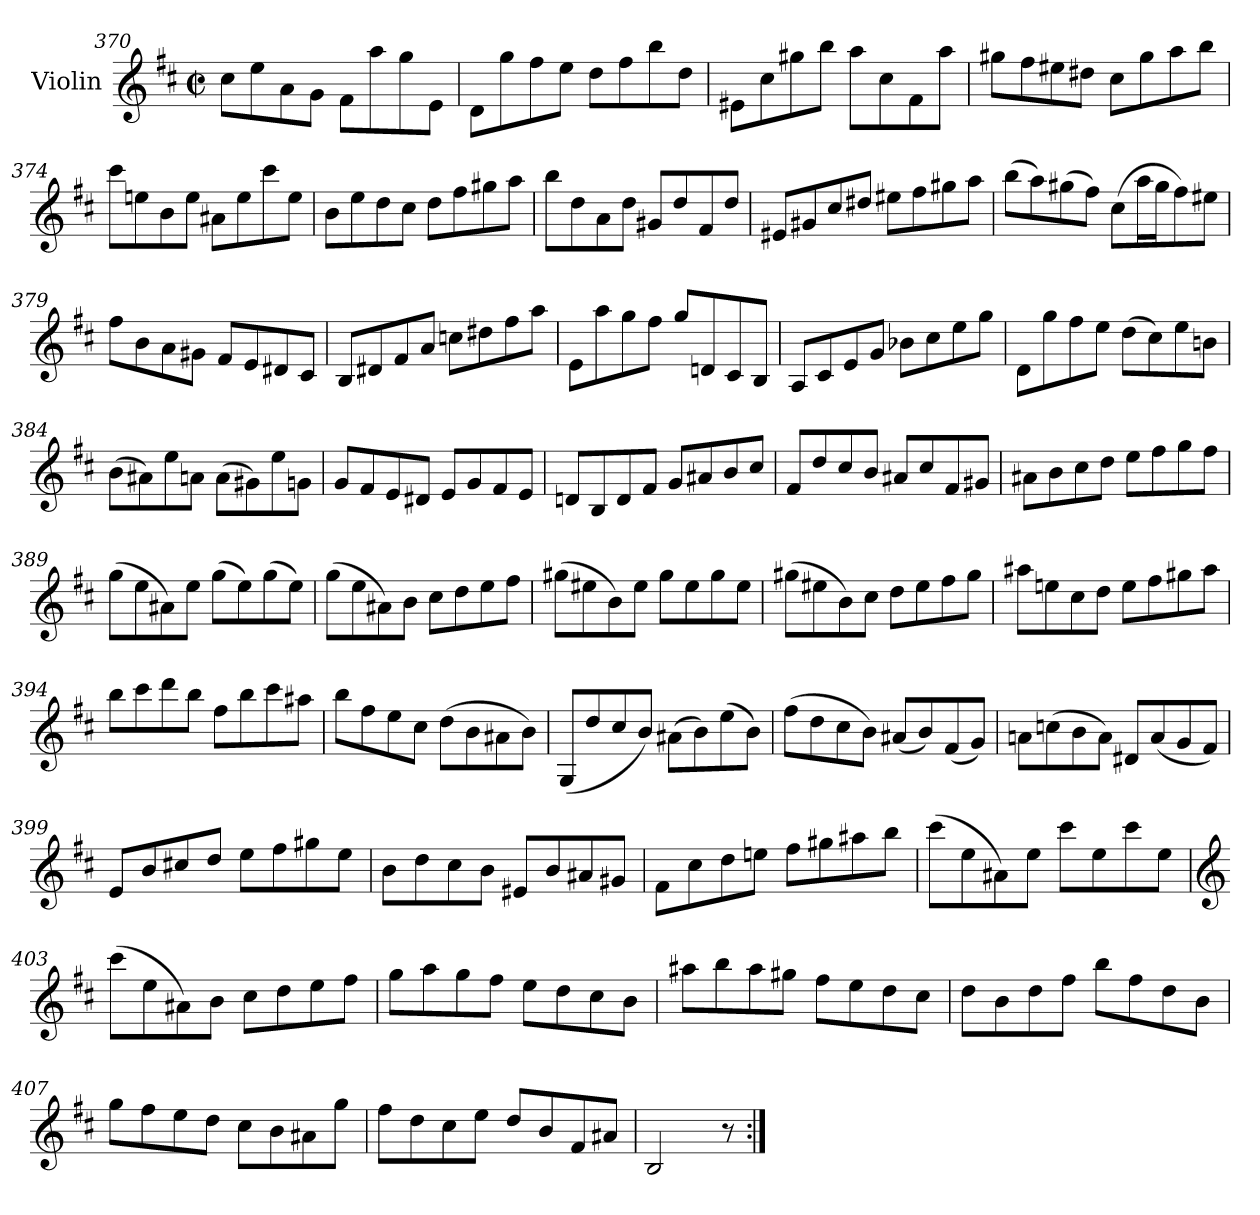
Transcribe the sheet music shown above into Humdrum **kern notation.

**kern
*part1
*staff1
*I"Violin
*I'Vln.
!!LO:LB:g=z
*clefG2
*k[f#c#]
*M2/2
*met(c|)
=370
8cc#\L
8ee\
8a\
8g\J
8f#\L
8aa\
8gg\
8e\J
=371
8d\L
8gg\
8ff#\
8ee\J
8dd\L
8ff#\
8bb\
8dd\J
=372
8e#X\L
8cc#\
8gg#X\
8bb\J
8aa\L
8cc#\
8f#\
8aa\J
=373
8gg#X\L
8ff#\
8ee#X\
8dd#X\J
8cc#\L
8gg#\
8aa\
8bb\J
=374
8ccc#\L
8een\
8b\
8ee\J
8a#X\L
8ee\
8ccc#\
8ee\J
=375
8b\L
8ee\
8dd\
8cc#\J
8dd\L
8ff#\
8gg#X\
8aa\J
=376
8bb\L
8dd\
8a\
8dd\J
8g#X/L
8dd/
8f#/
8dd/J
!!LO:LB:g=z
=377
8e#X/L
8g#X/
8cc#/
8dd#X/J
8ee#X\L
8ff#\
8gg#X\
8aa\J
=378
(8bb\L
8aa\)
(8gg#X\
8ff#\J)
(8cc#\L
16aa\L
16gg#\J
8ff#\)
8ee#X\J
=379
8ff#\L
8b\
8a\
8g#X\J
8f#/L
8e/
8d#X/
8c#/J
=380
8B/L
8d#X/
8f#/
8a/J
8ccn\L
8dd#X\
8ff#\
8aa\J
=381
8e\L
8aa\
8gg\
8ff#\J
8gg/L
8dn/
8c#/
8B/J
=382
8A/L
8c#/
8e/
8g/J
8b-X\L
8cc#\
8ee\
8gg\J
!!LO:LB:g=z
=383
8d\L
8gg\
8ff#\
8ee\J
(8dd\L
8cc#\)
8ee\
8bn\J
=384
(8b\L
8a#X\)
8ee\
8an\J
(8a\L
8g#X\)
8ee\
8gn\J
=385
8g/L
8f#/
8e/
8d#X/J
8e/L
8g/
8f#/
8e/J
=386
8dn/L
8B/
8d/
8f#/J
8g/L
8a#X/
8b/
8cc#/J
=387
8f#/L
8dd/
8cc#/
8b/J
8a#X/L
8cc#/
8f#/
8g#X/J
=388
8a#X\L
8b\
8cc#\
8dd\J
8ee\L
8ff#\
8gg\
8ff#\J
=389
(8gg\L
8ee\
8a#X\)
8ee\J
(8gg\L
8ee\)
(8gg\
8ee\J)
!!LO:LB:g=z
=390
(8gg\L
8ee\
8a#X\)
8b\J
8cc#\L
8dd\
8ee\
8ff#\J
=391
(8gg#X\L
8ee#X\
8b\)
8ee#\J
8gg#\L
8ee#\
8gg#\
8ee#\J
=392
(8gg#X\L
8ee#X\
8b\)
8cc#\J
8dd\L
8ee#\
8ff#\
8gg#\J
=393
8aa#X\L
8een\
8cc#\
8dd\J
8ee\L
8ff#\
8gg#X\
8aa#\J
=394
8bb\L
8ccc#\
8ddd\
8bb\J
8ff#\L
8bb\
8ccc#\
8aa#X\J
=395
8bb\L
8ff#\
8ee\
8cc#\J
(8dd\L
8b\
8a#X\
8b\J)
=396
(8G/L
8dd/
8cc#/
8b/J)
(8a#X\L
8b\)
(8ee\
8b\J)
!!LO:LB:g=z
=397
(8ff#\L
8dd\
8cc#\
8b\J)
(8a#X/L
8b/)
(8f#/
8g/J)
=398
8an\L
(8ccn\
8b\
8a\J)
8d#X/L
(8a/
8g/
8f#/J)
=399
8e/L
8b/
8cc#X/
8dd/J
8ee\L
8ff#\
8gg#X\
8ee\J
=400
8b\L
8dd\
8cc#\
8b\J
8e#X/L
8b/
8a#X/
8g#X/J
=401
8f#\L
8cc#\
8dd\
8een\J
8ff#\L
8gg#X\
8aa#X\
8bb\J
=402
(8ccc#\L
8ee\
8a#X\)
8ee\J
8ccc#\L
8ee\
8ccc#\
8ee\J
!!LO:LB:g=z
=403
*clefG2
(8ccc#\L
8ee\
8a#X\)
8b\J
8cc#\L
8dd\
8ee\
8ff#\J
=404
8gg\L
8aa\
8gg\
8ff#\J
8ee\L
8dd\
8cc#\
8b\J
=405
8aa#X\L
8bb\
8aa#\
8gg#X\J
8ff#\L
8ee\
8dd\
8cc#\J
=406
8dd\L
8b\
8dd\
8ff#\J
8bb\L
8ff#\
8dd\
8b\J
=407
8gg\L
8ff#\
8ee\
8dd\J
8cc#\L
8b\
8a#X\
8gg\J
=408
8ff#\L
8dd\
8cc#\
8ee\J
8dd/L
8b/
8f#/
8a#X/J
=409
2B/
8r
=:|!
*-
